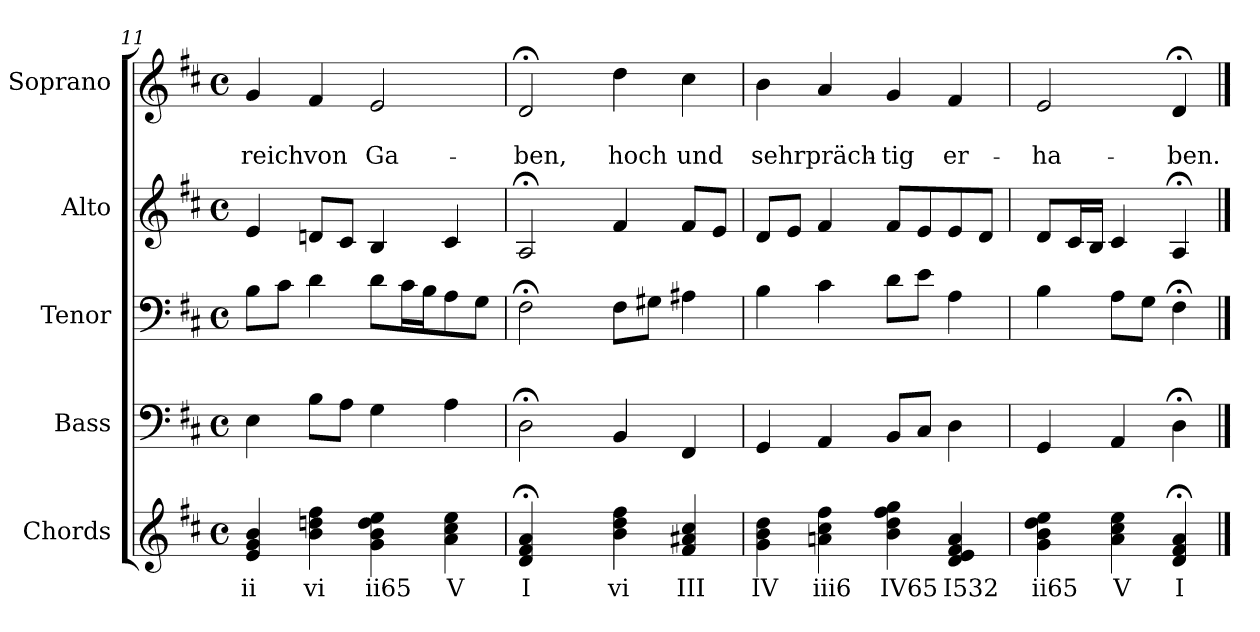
**kern	**text	**kern	**kern	**kern	**kern	**text	**text
*part5	*part5	*part4	*part3	*part2	*part1	*part1	*part1
*staff5	*staff5	*staff4	*staff3	*staff2	*staff1	*staff1	*staff1
*I"Chords	*	*I"Bass	*I"Tenor	*I"Alto	*I"Soprano	*	*
*I'Chords	*	*I'B.	*I'T.	*I'A.	*I'S.	*	*
*clefG2	*	*clefF4	*clefF4	*clefG2	*clefG2	*	*
*k[f#c#]	*	*k[f#c#]	*k[f#c#]	*k[f#c#]	*k[f#c#]	*	*
*D:	*	*D:	*D:	*D:	*D:	*	*
*M4/4	*	*M4/4	*M4/4	*M4/4	*M4/4	*	*
*met(c)	*	*met(c)	*met(c)	*met(c)	*met(c)	*	*
=11	=11	=11	=11	=11	=11	=11	=11
4ei 4gi 4bi	ii	4E\	8B\L	4e/	4g/	.	reich
.	.	.	8c#\J	.	.	.	.
4bi 4ddni 4ff#i	vi	8B\L	4d\	8dn/L	4f#/	.	von
.	.	8A\J	.	8c#/J	.	.	.
4gi 4bi 4ddi 4eei	ii65	4G\	8d\L	4B/	2e/	.	Ga-
.	.	.	16c#\L	.	.	.	.
.	.	.	16B\J	.	.	.	.
4ai 4cc#i 4eei	V	4A\	8A\	4c#/	.	.	.
.	.	.	8G\J	.	.	.	.
=12	=12	=12	=12	=12	=12	=12	=12
4di;< 4f#i;< 4ai;<	I	2D;<\	2F#;<\	2A;</	2d;</	.	-ben,
4ryy	.	.	.	.	.	.	.
4bi 4ddi 4ff#i	vi	4BB/	8F#\L	4f#/	4dd\	.	hoch
.	.	.	8G#X\J	.	.	.	.
4f#i 4a#Xi 4cc#i	III	4FF#/	4A#X\	8f#/L	4cc#\	.	und
.	.	.	.	8e/J	.	.	.
=13	=13	=13	=13	=13	=13	=13	=13
4gi 4bi 4ddi	IV	4GG/	4B\	8d/L	4b\	.	sehr
.	.	.	.	8e/J	.	.	.
4ani 4cc#i 4ff#i	iii6	4AA/	4c#\	4f#/	4a/	.	präch-
4bi 4ddi 4ff#i 4ggi	IV65	8BB/L	8d\L	8f#/L	4g/	.	-tig
.	.	8C#/J	8e\J	8e/	.	.	.
4di 4ei 4f#i 4ai	I532	4D\	4A\	8e/	4f#/	.	er-
.	.	.	.	8d/J	.	.	.
=14	=14	=14	=14	=14	=14	=14	=14
4gi 4bi 4ddi 4eei	ii65	4GG/	4B\	8d/L	2e/	.	-ha-
.	.	.	.	16c#/L	.	.	.
.	.	.	.	16B/JJ	.	.	.
4ai 4cc#i 4eei	V	4AA/	8A\L	4c#/	.	.	.
.	.	.	8G\J	.	.	.	.
4di;< 4f#i;< 4ai;<	I	4D;<\	4F#;<\	4A;</	4d;</	.	-ben.
==	==	==	==	==	==	==	==
*-	*-	*-	*-	*-	*-	*-	*-
